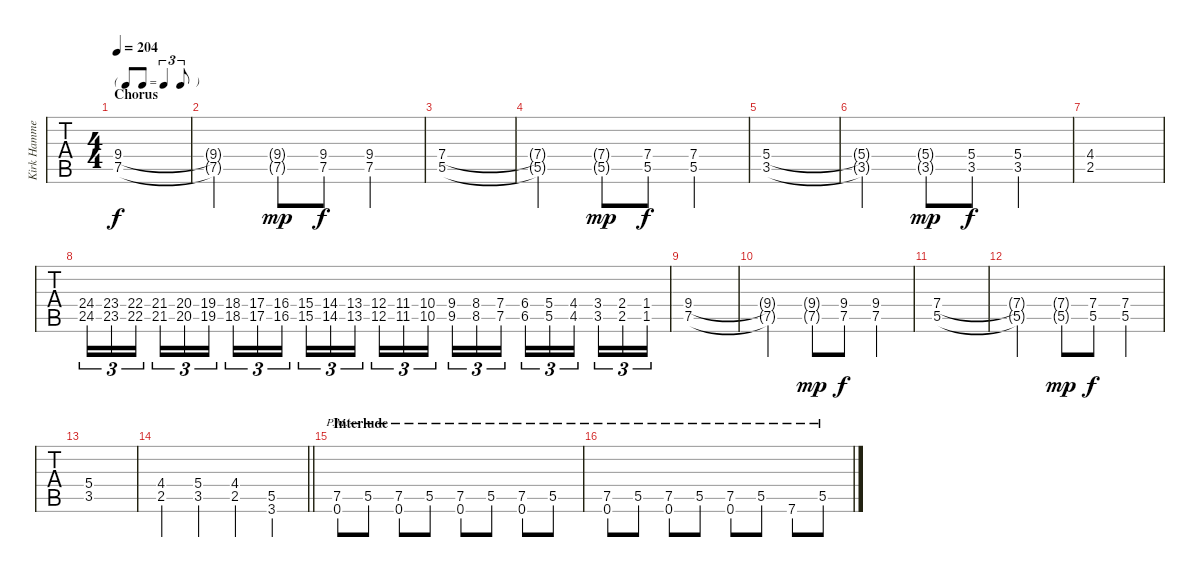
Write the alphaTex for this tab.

\track ("Kirk Hammett" "Kirk Hamme") {instrument distortionguitar}
\staff {tabs}
\tuning (E4 B3 G3 D3 A2 E2) {hide}
\ts (4 4)
\tf triplet8th
\section ("" "Chorus")
\tempo 204
\clef g2
\ks c
(9.4 7.5).1{dy f} |
(9.4{t} 7.5{t}).2 (9.4{g} 7.5{g}).8{dy mp} (9.4 7.5).8{dy f} (9.4 7.5).4 |
(7.4 5.5).1 |
(7.4{t} 5.5{t}).2 (7.4{g} 5.5{g}).8{dy mp} (7.4 5.5).8{dy f} (7.4 5.5).4 |
(5.4 3.5).1 |
(5.4{t} 3.5{t}).2 (5.4{g} 3.5{g}).8{dy mp} (5.4 3.5).8{dy f} (5.4 3.5).4 |
(4.4 2.5).1 |
(24.4 24.5).16{tu (3 2)} (23.4 23.5).16{tu (3 2)} (22.4 22.5).16{tu (3 2) beam splitsecondary} (21.4 21.5).16{tu (3 2)} (20.4 20.5).16{tu (3 2)} (19.4 19.5).16{tu (3 2)} (18.4 18.5).16{tu (3 2)} (17.4 17.5).16{tu (3 2)} (16.4 16.5).16{tu (3 2) beam splitsecondary} (15.4 15.5).16{tu (3 2)} (14.4 14.5).16{tu (3 2)} (13.4 13.5).16{tu (3 2)} (12.4 12.5).16{tu (3 2)} (11.4 11.5).16{tu (3 2)} (10.4 10.5).16{tu (3 2) beam splitsecondary} (9.4 9.5).16{tu (3 2)} (8.4 8.5).16{tu (3 2)} (7.4 7.5).16{tu (3 2)} (6.4 6.5).16{tu (3 2)} (5.4 5.5).16{tu (3 2)} (4.4 4.5).16{tu (3 2) beam splitsecondary} (3.4 3.5).16{tu (3 2)} (2.4 2.5).16{tu (3 2)} (1.4 1.5).16{tu (3 2)} |
(9.4 7.5).1 |
(9.4{t} 7.5{t}).2 (9.4{g} 7.5{g}).8{dy mp} (9.4 7.5).8{dy f} (9.4 7.5).4 |
(7.4 5.5).1 |
(7.4{t} 5.5{t}).2 (7.4{g} 5.5{g}).8{dy mp} (7.4 5.5).8{dy f} (7.4 5.5).4 |
(5.4 3.5).1 |
\barLineRight lightlight
(4.4 2.5).4 (5.4 3.5).4 (4.4 2.5).4 (5.5 3.6).4 |
\section ("" "Interlude ")
(7.5{pm} 0.6{pm}).8 5.5{pm}.8 (7.5{pm} 0.6{pm}).8 5.5{pm}.8 (7.5{pm} 0.6{pm}).8 5.5{pm}.8 (7.5{pm} 0.6{pm}).8 5.5{pm}.8 |
(7.5{pm} 0.6{pm}).8 5.5{pm}.8 (7.5{pm} 0.6{pm}).8 5.5{pm}.8 (7.5{pm} 0.6{pm}).8 5.5{pm}.8 7.6{pm}.8 5.5{pm}.8
